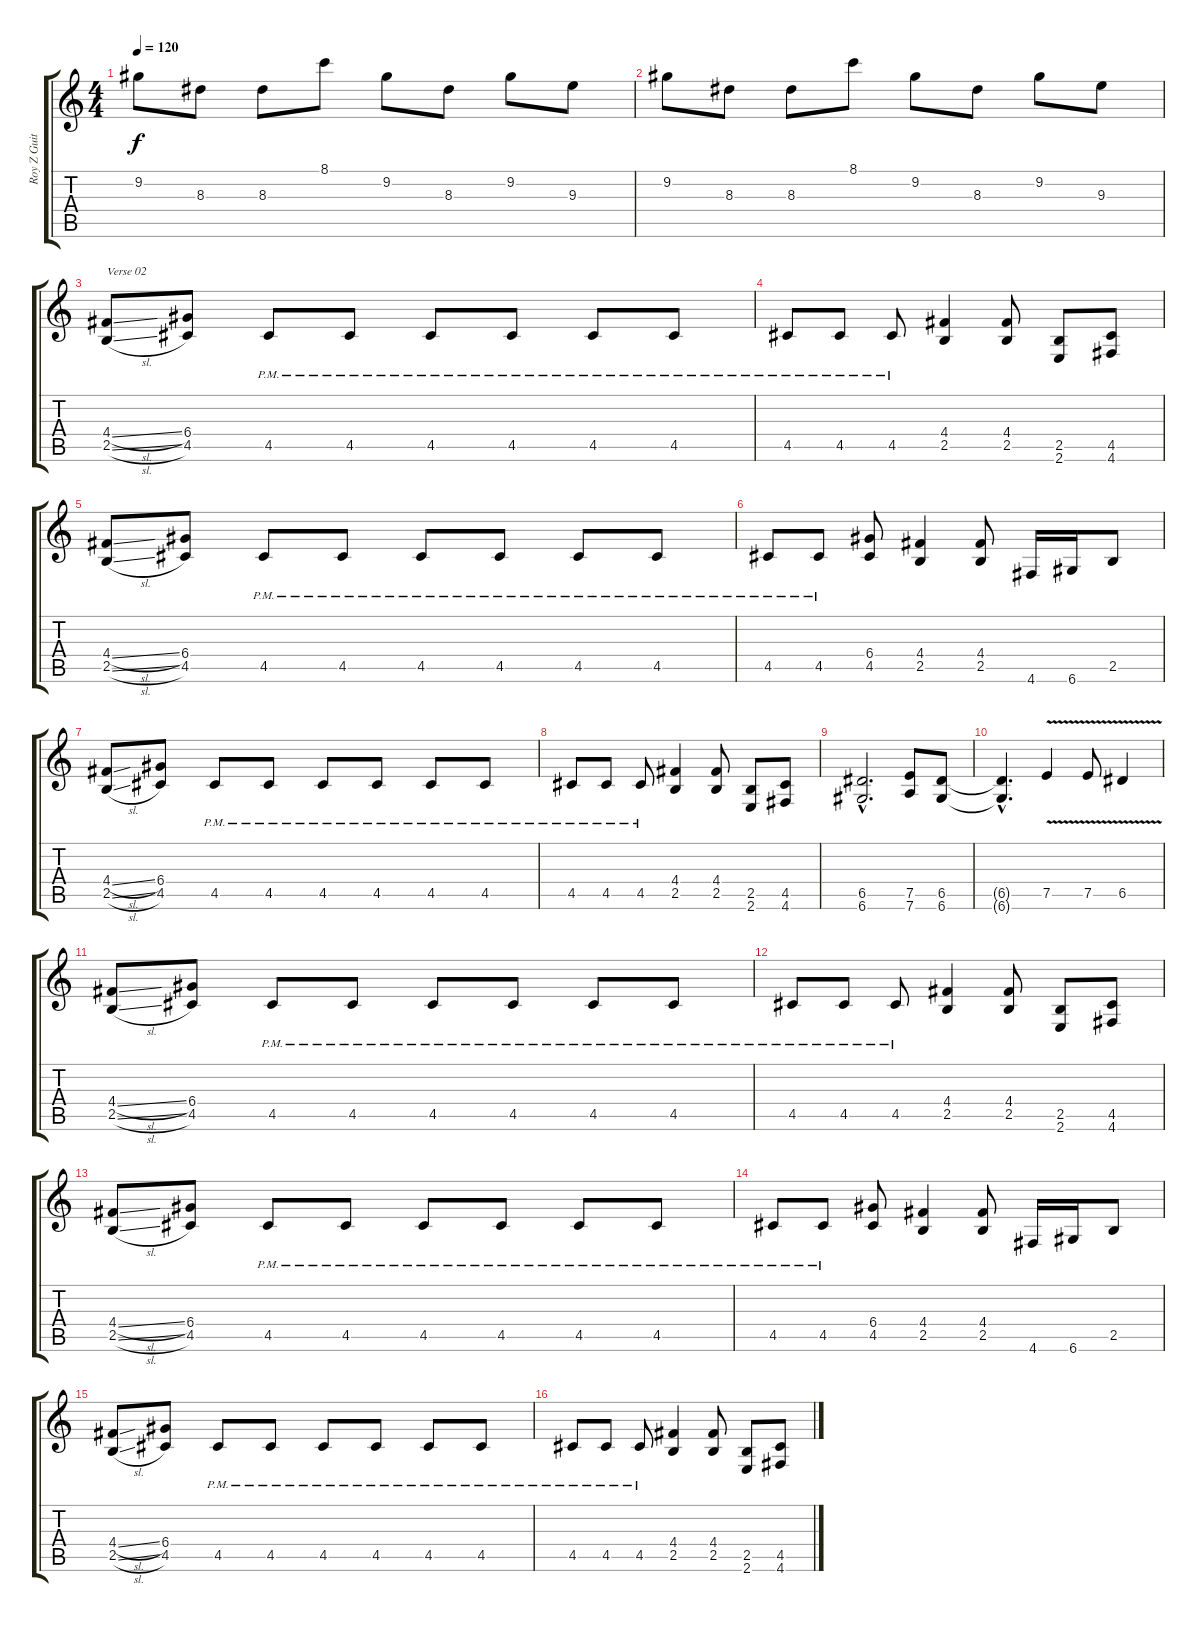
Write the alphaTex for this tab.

\track ("Roy Z Guitar 02" "Roy Z Guit") {instrument overdrivenguitar}
\staff {score tabs}
\tuning (E4 B3 G3 D3 A2 D2) {hide}
\ts (4 4)
\tempo 120
\clef g2
\ks c
9.2.8{dy f} 8.3.8 8.3.8 8.1.8 9.2.8 8.3.8 9.2.8 9.3.8 |
9.2.8 8.3.8 8.3.8 8.1.8 9.2.8 8.3.8 9.2.8 9.3.8 |
(4.4{sl} 2.5{sl}).8{txt "Verse 02"} (6.4 4.5).8 4.5{pm}.8 4.5{pm}.8 4.5{pm}.8 4.5{pm}.8 4.5{pm}.8 4.5{pm}.8 |
4.5{pm}.8 4.5{pm}.8 4.5{pm}.8 (4.4 2.5).4 (4.4 2.5).8 (2.5 2.6).8 (4.5 4.6).8 |
(4.4{sl} 2.5{sl}).8 (6.4 4.5).8 4.5{pm}.8 4.5{pm}.8 4.5{pm}.8 4.5{pm}.8 4.5{pm}.8 4.5{pm}.8 |
4.5{pm}.8 4.5{pm}.8 (6.4 4.5).8 (4.4 2.5).4 (4.4 2.5).8 4.6.16 6.6.16 2.5.8 |
(4.4{sl} 2.5{sl}).8 (6.4 4.5).8 4.5{pm}.8 4.5{pm}.8 4.5{pm}.8 4.5{pm}.8 4.5{pm}.8 4.5{pm}.8 |
4.5{pm}.8 4.5{pm}.8 4.5{pm}.8 (4.4 2.5).4 (4.4 2.5).8 (2.5 2.6).8 (4.5 4.6).8 |
(6.5{hac} 6.6{hac}).2{d} (7.5 7.6).8 (6.5 6.6).8 |
(6.5{hac t} 6.6{hac t}).4{d} 7.5{v}.4 7.5{v}.8 6.5{v}.4 |
(4.4{sl} 2.5{sl}).8 (6.4 4.5).8 4.5{pm}.8 4.5{pm}.8 4.5{pm}.8 4.5{pm}.8 4.5{pm}.8 4.5{pm}.8 |
4.5{pm}.8 4.5{pm}.8 4.5{pm}.8 (4.4 2.5).4 (4.4 2.5).8 (2.5 2.6).8 (4.5 4.6).8 |
(4.4{sl} 2.5{sl}).8 (6.4 4.5).8 4.5{pm}.8 4.5{pm}.8 4.5{pm}.8 4.5{pm}.8 4.5{pm}.8 4.5{pm}.8 |
4.5{pm}.8 4.5{pm}.8 (6.4 4.5).8 (4.4 2.5).4 (4.4 2.5).8 4.6.16 6.6.16 2.5.8 |
(4.4{sl} 2.5{sl}).8 (6.4 4.5).8 4.5{pm}.8 4.5{pm}.8 4.5{pm}.8 4.5{pm}.8 4.5{pm}.8 4.5{pm}.8 |
4.5{pm}.8 4.5{pm}.8 4.5{pm}.8 (4.4 2.5).4 (4.4 2.5).8 (2.5 2.6).8 (4.5 4.6).8
